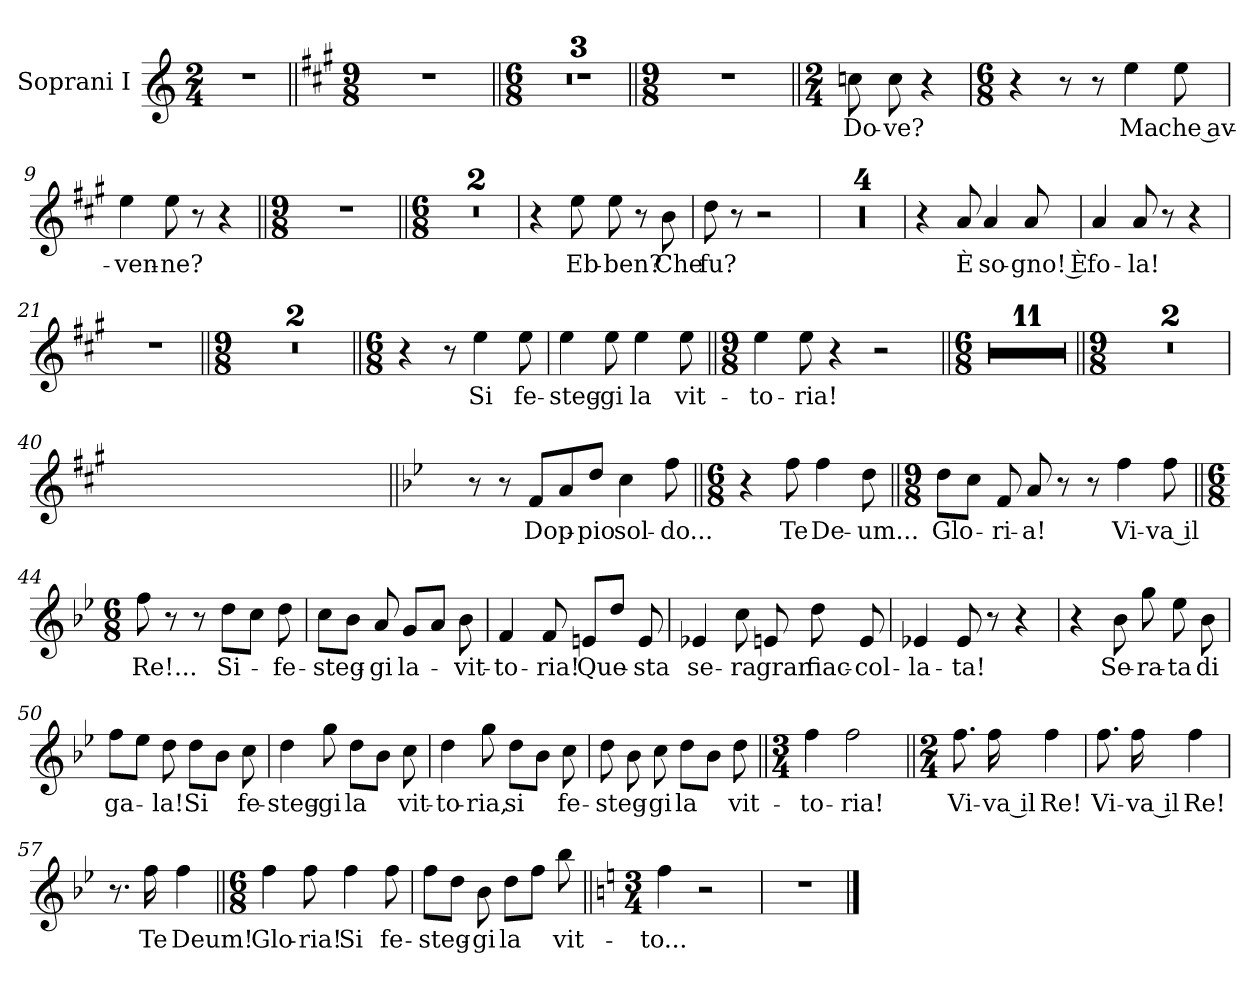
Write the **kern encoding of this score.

**kern	**text
*part1	*part1
*staff1	*staff1
*I"Soprani I	*
*I'S. I	*
*clefG2	*
*k[]	*
*M2/4	*
=1	=1
2r	.
=2||	=2||
*k[f#c#g#]	*
*M9/8	*
8%9r	.
!!LO:PB:g=z
=3||	=3||
*M6/8	*
2.r	.
=4	=4
2.r	.
=5	=5
2.r	.
!!LO:PB:g=z
=6||	=6||
*M9/8	*
8%9r	.
=7||	=7||
*M2/4	*
!	!LO:LY:b
8ccn\	Do-
!	!LO:LY:b
8cc\	-ve?
4r	.
=8	=8
*M6/8	*
4r	.
8r	.
8r	.
!	!LO:LY:b
4ee\	Ma
!	!LO:LY:b
8ee\	che av-
!!LO:PB:g=z
=9	=9
!	!LO:LY:b
4ee\	-ven-
!	!LO:LY:b
8ee\	-ne?
8r	.
4r	.
=10||	=10||
*M9/8	*
8%9r	.
!!LO:PB:g=z
=11||	=11||
*M6/8	*
2.r	.
=12	=12
2.r	.
=13	=13
4r	.
!	!LO:LY:b
8ee\	Eb-
!	!LO:LY:b
8ee\	-ben?
8r	.
!	!LO:LY:b
8b\	Che
!!LO:PB:g=z
=14	=14
!	!LO:LY:b
8dd\	fu?
8r	.
2r	.
=15	=15
2.r	.
=16	=16
2.r	.
=17	=17
2.r	.
!!LO:PB:g=z
=18	=18
2.r	.
=19	=19
4r	.
!	!LO:LY:b
8a/	È
!	!LO:LY:b
4a/	so-
!	!LO:LY:b
8a/	-gno! È
=20	=20
!	!LO:LY:b
4a/	fo-
!	!LO:LY:b
8a/	-la!
8r	.
4r	.
=21	=21
2.r	.
!!LO:PB:g=z
=22||	=22||
*M9/8	*
8%9r	.
=23	=23
8%9r	.
!!LO:PB:g=z
=24||	=24||
*M6/8	*
4r	.
8r	.
!	!LO:LY:b
4ee\	Si
!	!LO:LY:b
8ee\	fe-
=25	=25
!	!LO:LY:b
4ee\	-steg-
!	!LO:LY:b
8ee\	-gi
!	!LO:LY:b
4ee\	la
!	!LO:LY:b
8ee\	vit-
=26||	=26||
*M9/8	*
!	!LO:LY:b
4ee\	-to-
!	!LO:LY:b
8ee\	-ria!
4r	.
2r	.
!!LO:PB:g=z
=27||	=27||
*M6/8	*
2.r	.
=28	=28
2.r	.
=29	=29
2.r	.
!!LO:PB:g=z
=30	=30
2.r	.
=31	=31
2.r	.
=32	=32
2.r	.
=33	=33
2.r	.
!!LO:PB:g=z
=34	=34
2.r	.
=35	=35
2.r	.
=36	=36
2.r	.
!!LO:PB:g=z
=37	=37
2.r	.
=38||	=38||
*M9/8	*
8%9r	.
!!LO:PB:g=z
=39	=39
8%9r	.
=40	=40
!	!LO:LY:b
8ff#!\yy	Ah,
!	!LO:LY:b
8ff#!\yy	ah,
!	!LO:LY:b
8ff#!\yy	ah,
!	!LO:LY:b
8ff#!\yy	ah,
!	!LO:LY:b
8ff#!\yy	ah,
!	!LO:LY:b
8ff#!\yy	ah,
!	!LO:LY:b
8ff#!\yy	ah,
!	!LO:LY:b
8ff#!\yy	ah,
!	!LO:LY:b
8ff#!\yy	ah,
!!LO:PB:g=z
=41||	=41||
*k[b-e-]	*
!	!LO:LY:b
8ff!\yy	ah!
8r	.
8r	.
!	!LO:LY:b
8f/L	Dop-
8a/	.
!	!LO:LY:b
8dd/J	-pio
!	!LO:LY:b
4cc\	sol-
!	!LO:LY:b
8ff\	-do...
=42||	=42||
*M6/8	*
4r	.
!	!LO:LY:b
8ff\	Te
!	!LO:LY:b
4ff\	De-
!	!LO:LY:b
8dd\	-um...
!!LO:PB:g=z
=43||	=43||
*M9/8	*
!	!LO:LY:b
8dd\L	Glo-
8cc\J	.
!	!LO:LY:b
8f/	-ri-
!	!LO:LY:b
8a/	-a!
8r	.
8r	.
!	!LO:LY:b
4ff\	Vi-
!	!LO:LY:b
8ff\	-va il
=44||	=44||
*M6/8	*
!	!LO:LY:b
8ff\	Re!...
8r	.
8r	.
!	!LO:LY:b
8dd\L	Si-
8cc\J	.
!	!LO:LY:b
8dd\	-fe-
=45	=45
!	!LO:LY:b
8cc\L	-steg-
8b-\J	.
!	!LO:LY:b
8a/	-gi
!	!LO:LY:b
8g/L	la-
8a/J	.
!	!LO:LY:b
8b-\	-vit-
!!LO:PB:g=z
=46	=46
!	!LO:LY:b
4f/	-to-
!	!LO:LY:b
8f/	-ria!
!	!LO:LY:b
8en/L	Que-
8dd/J	.
!	!LO:LY:b
8e/	-sta
=47	=47
!	!LO:LY:b
4e-X/	se-
!	!LO:LY:b
8cc\	-ra
!	!LO:LY:b
8en/	gran
!	!LO:LY:b
8dd\	fiac-
!	!LO:LY:b
8e/	-col-
=48	=48
!	!LO:LY:b
4e-X/	-la-
!	!LO:LY:b
8e-/	-ta!
8r	.
4r	.
!!LO:PB:g=z
=49	=49
4r	.
!	!LO:LY:b
8b-\	Se-
!	!LO:LY:b
8gg\	-ra-
!	!LO:LY:b
8ee-\	-ta
!	!LO:LY:b
8b-\	di
=50	=50
!	!LO:LY:b
8ff\L	ga-
8ee-\J	.
!	!LO:LY:b
8dd\	-la!
!	!LO:LY:b
8dd\L	Si
8b-\J	.
!	!LO:LY:b
8cc\	fe-
=51	=51
!	!LO:LY:b
4dd\	-steg-
!	!LO:LY:b
8gg\	-gi
!	!LO:LY:b
8dd\L	la
8b-\J	.
!	!LO:LY:b
8cc\	vit-
!!LO:PB:g=z
=52	=52
!	!LO:LY:b
4dd\	-to-
!	!LO:LY:b
8gg\	-ria,
!	!LO:LY:b
8dd\L	si
8b-\J	.
!	!LO:LY:b
8cc\	fe-
=53	=53
!	!LO:LY:b
8dd\	-steg-
8b-\	.
!	!LO:LY:b
8cc\	-gi
!	!LO:LY:b
8dd\L	la
8b-\J	.
!	!LO:LY:b
8dd\	vit-
=54||	=54||
*M3/4	*
!	!LO:LY:b
4ff\	-to-
!	!LO:LY:b
2ff\	-ria!
!!LO:PB:g=z
=55||	=55||
*M2/4	*
!	!LO:LY:b
8.ff\	Vi-
!	!LO:LY:b
16ff\	-va il
!	!LO:LY:b
4ff\	Re!
=56	=56
!	!LO:LY:b
8.ff\	Vi-
!	!LO:LY:b
16ff\	-va il
!	!LO:LY:b
4ff\	Re!
=57	=57
8.r	.
!	!LO:LY:b
16ff\	Te
!	!LO:LY:b
4ff\	Deum!
!!LO:PB:g=z
=58||	=58||
*M6/8	*
!	!LO:LY:b
4ff\	Glo-
!	!LO:LY:b
8ff\	-ria!
!	!LO:LY:b
4ff\	Si
!	!LO:LY:b
8ff\	fe-
=59	=59
!	!LO:LY:b
8ff\L	-steg-
8dd\J	.
!	!LO:LY:b
8b-\	-gi
!	!LO:LY:b
8dd\L	la
8ff\J	.
!	!LO:LY:b
8bb-\	vit-
=60||	=60||
*k[]	*
*M3/4	*
!	!LO:LY:b
4ff\	-to...
2r	.
!!LO:PB:g=z
=61	=61
2.r	.
==	==
*-	*-
